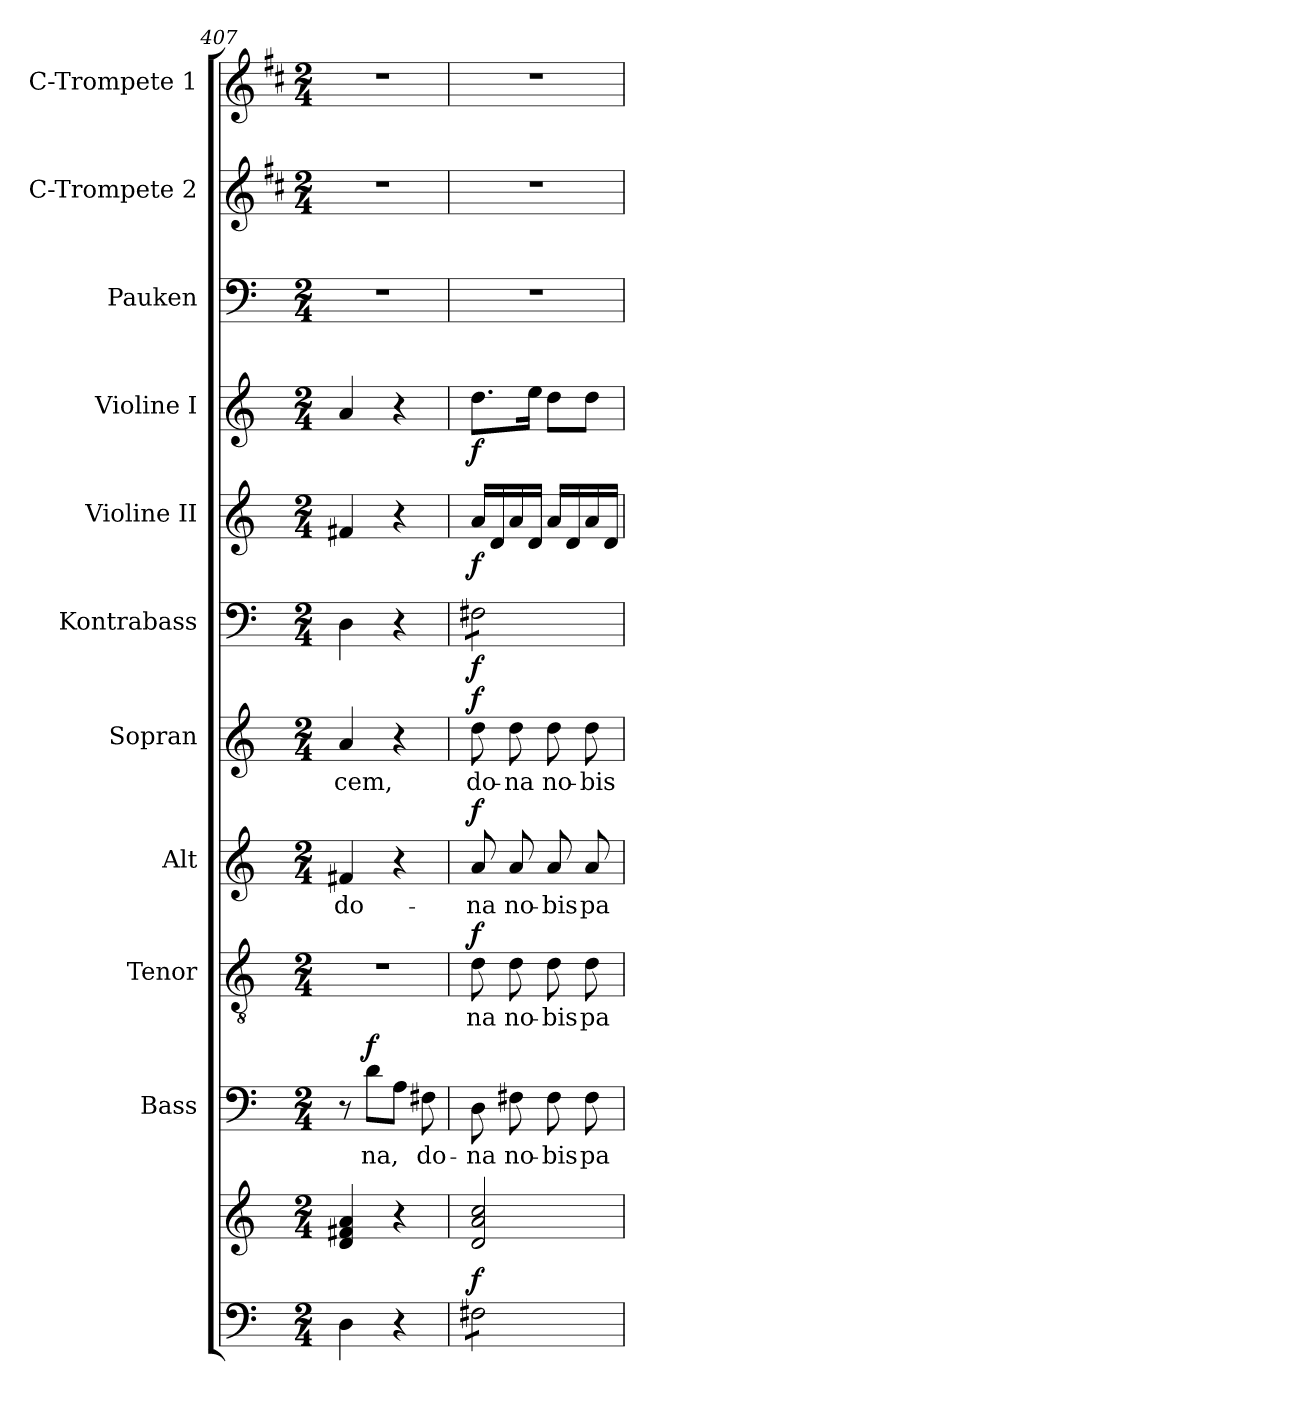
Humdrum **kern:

**kern	**kern	**dynam	**kern	**text	**dynam	**kern	**text	**dynam	**kern	**text	**dynam	**kern	**text	**dynam	**kern	**dynam	**kern	**dynam	**kern	**dynam	**kern	**kern	**kern
*part11	*part11	*part11	*part10	*part10	*part10	*part9	*part9	*part9	*part8	*part8	*part8	*part7	*part7	*part7	*part6	*part6	*part5	*part5	*part4	*part4	*part3	*part2	*part1
*staff12	*staff11	*staff11/12	*staff10	*staff10	*staff10	*staff9	*staff9	*staff9	*staff8	*staff8	*staff8	*staff7	*staff7	*staff7	*staff6	*staff6	*staff5	*staff5	*staff4	*staff4	*staff3	*staff2	*staff1
*	*	*	*I"Bass	*	*	*I"Tenor	*	*	*I"Alt	*	*	*I"Sopran	*	*	*I"Kontrabass	*	*I"Violine II	*	*I"Violine I	*	*I"Pauken	*I"C-Trompete 2	*I"C-Trompete 1
*	*	*	*I'B.	*	*	*I'T.	*	*	*I'A.	*	*	*I'S.	*	*	*I'Kb.	*	*I'Vl. II	*	*I'Vl. I	*	*I'Pk.	*I'C Trp. 2	*I'C Trp. 1
*clefF4	*clefG2	*	*clefF4	*	*	*clefGv2	*	*	*clefG2	*	*	*clefG2	*	*	*clefF4	*	*clefG2	*	*clefG2	*	*clefF4	*clefG2	*clefG2
*	*	*	*	*	*	*	*	*	*	*	*	*	*	*	*ITrd7c12	*	*	*	*	*	*	*ITrd1c2	*ITrd1c2
*k[]	*k[]	*	*k[]	*	*	*k[]	*	*	*k[]	*	*	*k[]	*	*	*k[]	*	*k[]	*	*k[]	*	*k[]	*k[]	*k[]
*C:	*C:	*	*C:	*	*	*C:	*	*	*C:	*	*	*C:	*	*	*C:	*	*C:	*	*C:	*	*C:	*C:	*C:
*M2/4	*M2/4	*	*M2/4	*	*	*M2/4	*	*	*M2/4	*	*	*M2/4	*	*	*M2/4	*	*M2/4	*	*M2/4	*	*M2/4	*M2/4	*M2/4
=407	=407	=407	=407	=407	=407	=407	=407	=407	=407	=407	=407	=407	=407	=407	=407	=407	=407	=407	=407	=407	=407	=407	=407
!	!	!	!	!	!	!	!	!	!	!LO:LY:b	!	!	!LO:LY:b	!	!	!	!	!	!	!	!	!	!
4D\	4d/ 4f#X/ 4a/	.	8r	.	.	2r	.	.	4f#X/	do-	.	4a/	-cem,	.	4DD\	.	4f#X/	.	4a/	.	2r	2r	2r
!	!	!	!	!LO:LY:b	!LO:DY:a	!	!	!	!	!	!	!	!	!	!	!	!	!	!	!	!	!	!
.	.	.	8d\L	-na,	f	.	.	.	.	.	.	.	.	.	.	.	.	.	.	.	.	.	.
4r	4r	.	8A\J	.	.	.	.	.	4r	.	.	4r	.	.	4r	.	4r	.	4r	.	.	.	.
!	!	!	!	!LO:LY:b	!	!	!	!	!	!	!	!	!	!	!	!	!	!	!	!	!	!	!
.	.	.	8F#X\	do-	.	.	.	.	.	.	.	.	.	.	.	.	.	.	.	.	.	.	.
=408	=408	=408	=408	=408	=408	=408	=408	=408	=408	=408	=408	=408	=408	=408	=408	=408	=408	=408	=408	=408	=408	=408	=408
!	!	!LO:DY:a=2	!	!LO:LY:b	!	!	!LO:LY:b	!LO:DY:a	!	!LO:LY:b	!LO:DY:a	!	!LO:LY:b	!LO:DY:a	!	!LO:DY:b	!	!LO:DY:b	!	!LO:DY:b	!	!	!
*tremolo	*	*	*	*	*	*	*	*	*	*	*	*	*	*	*	*	*	*	*	*	*	*	*
*	*	*	*	*	*	*	*	*	*	*	*	*	*	*	*tremolo	*	*	*	*	*	*	*	*
8F#X\L	2d/ 2a/ 2cc/	f	8D\	-na	.	8d\	-na	f	8a/	-na	f	8dd\	do-	f	8FF#X\L	f	16a/LL	f	8.dd\L	f	2r	2r	2r
.	.	.	.	.	.	.	.	.	.	.	.	.	.	.	.	.	16d/	.	.	.	.	.	.
!	!	!	!	!LO:LY:b	!	!	!LO:LY:b	!	!	!LO:LY:b	!	!	!LO:LY:b	!	!	!	!	!	!	!	!	!	!
8F#X\	.	.	8F#X\	no-	.	8d\	no-	.	8a/	no-	.	8dd\	-na	.	8FF#X\	.	16a/	.	.	.	.	.	.
.	.	.	.	.	.	.	.	.	.	.	.	.	.	.	.	.	16d/JJ	.	16ee\Jk	.	.	.	.
!	!	!	!	!LO:LY:b	!	!	!LO:LY:b	!	!	!LO:LY:b	!	!	!LO:LY:b	!	!	!	!	!	!	!	!	!	!
8F#X\	.	.	8F#\	-bis	.	8d\	-bis	.	8a/	-bis	.	8dd\	no-	.	8FF#X\	.	16a/LL	.	8dd\L	.	.	.	.
.	.	.	.	.	.	.	.	.	.	.	.	.	.	.	.	.	16d/	.	.	.	.	.	.
!	!	!	!	!LO:LY:b	!	!	!LO:LY:b	!	!	!LO:LY:b	!	!	!LO:LY:b	!	!	!	!	!	!	!	!	!	!
8F#X\J	.	.	8F#\	pa-	.	8d\	pa-	.	8a/	pa-	.	8dd\	-bis	.	8FF#X\J	.	16a/	.	8dd\J	.	.	.	.
*	*	*	*	*	*	*	*	*	*	*	*	*	*	*	*Xtremolo	*	*	*	*	*	*	*	*
*Xtremolo	*	*	*	*	*	*	*	*	*	*	*	*	*	*	*	*	*	*	*	*	*	*	*
.	.	.	.	.	.	.	.	.	.	.	.	.	.	.	.	.	16d/JJ	.	.	.	.	.	.
=	=	=	=	=	=	=	=	=	=	=	=	=	=	=	=	=	=	=	=	=	=	=	=
*-	*-	*-	*-	*-	*-	*-	*-	*-	*-	*-	*-	*-	*-	*-	*-	*-	*-	*-	*-	*-	*-	*-	*-
